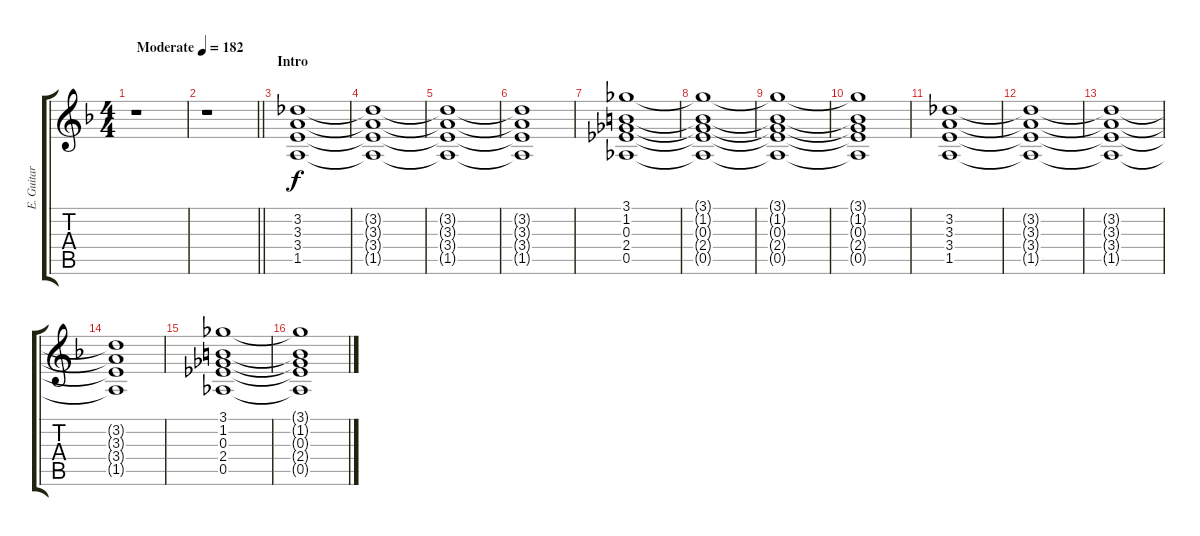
\track ("E. Guitar I" "E. Guitar ") {instrument electricguitarclean}
\staff {score tabs}
\tuning (Eb4 Bb3 Gb3 Db3 Ab2 Eb2) {hide}
\ts (4 4)
\tempo (182 "Moderate")
\clef g2
\ks f
r.1{dy f instrument electricguitarclean} |
\barLineRight lightlight
r.1 |
\section ("" "Intro")
(3.2 3.3 3.4 1.5).1 |
(3.2{t} 3.3{t} 3.4{t} 1.5{t}).1 |
(3.2{t} 3.3{t} 3.4{t} 1.5{t}).1 |
(3.2{t} 3.3{t} 3.4{t} 1.5{t}).1 |
(3.1 1.2 0.3 2.4 0.5).1 |
(3.1{t} 1.2{t} 0.3{t} 2.4{t} 0.5{t}).1 |
(3.1{t} 1.2{t} 0.3{t} 2.4{t} 0.5{t}).1 |
(3.1{t} 1.2{t} 0.3{t} 2.4{t} 0.5{t}).1 |
(3.2 3.3 3.4 1.5).1 |
(3.2{t} 3.3{t} 3.4{t} 1.5{t}).1 |
(3.2{t} 3.3{t} 3.4{t} 1.5{t}).1 |
(3.2{t} 3.3{t} 3.4{t} 1.5{t}).1 |
(3.1 1.2 0.3 2.4 0.5).1 |
(3.1{t} 1.2{t} 0.3{t} 2.4{t} 0.5{t}).1
